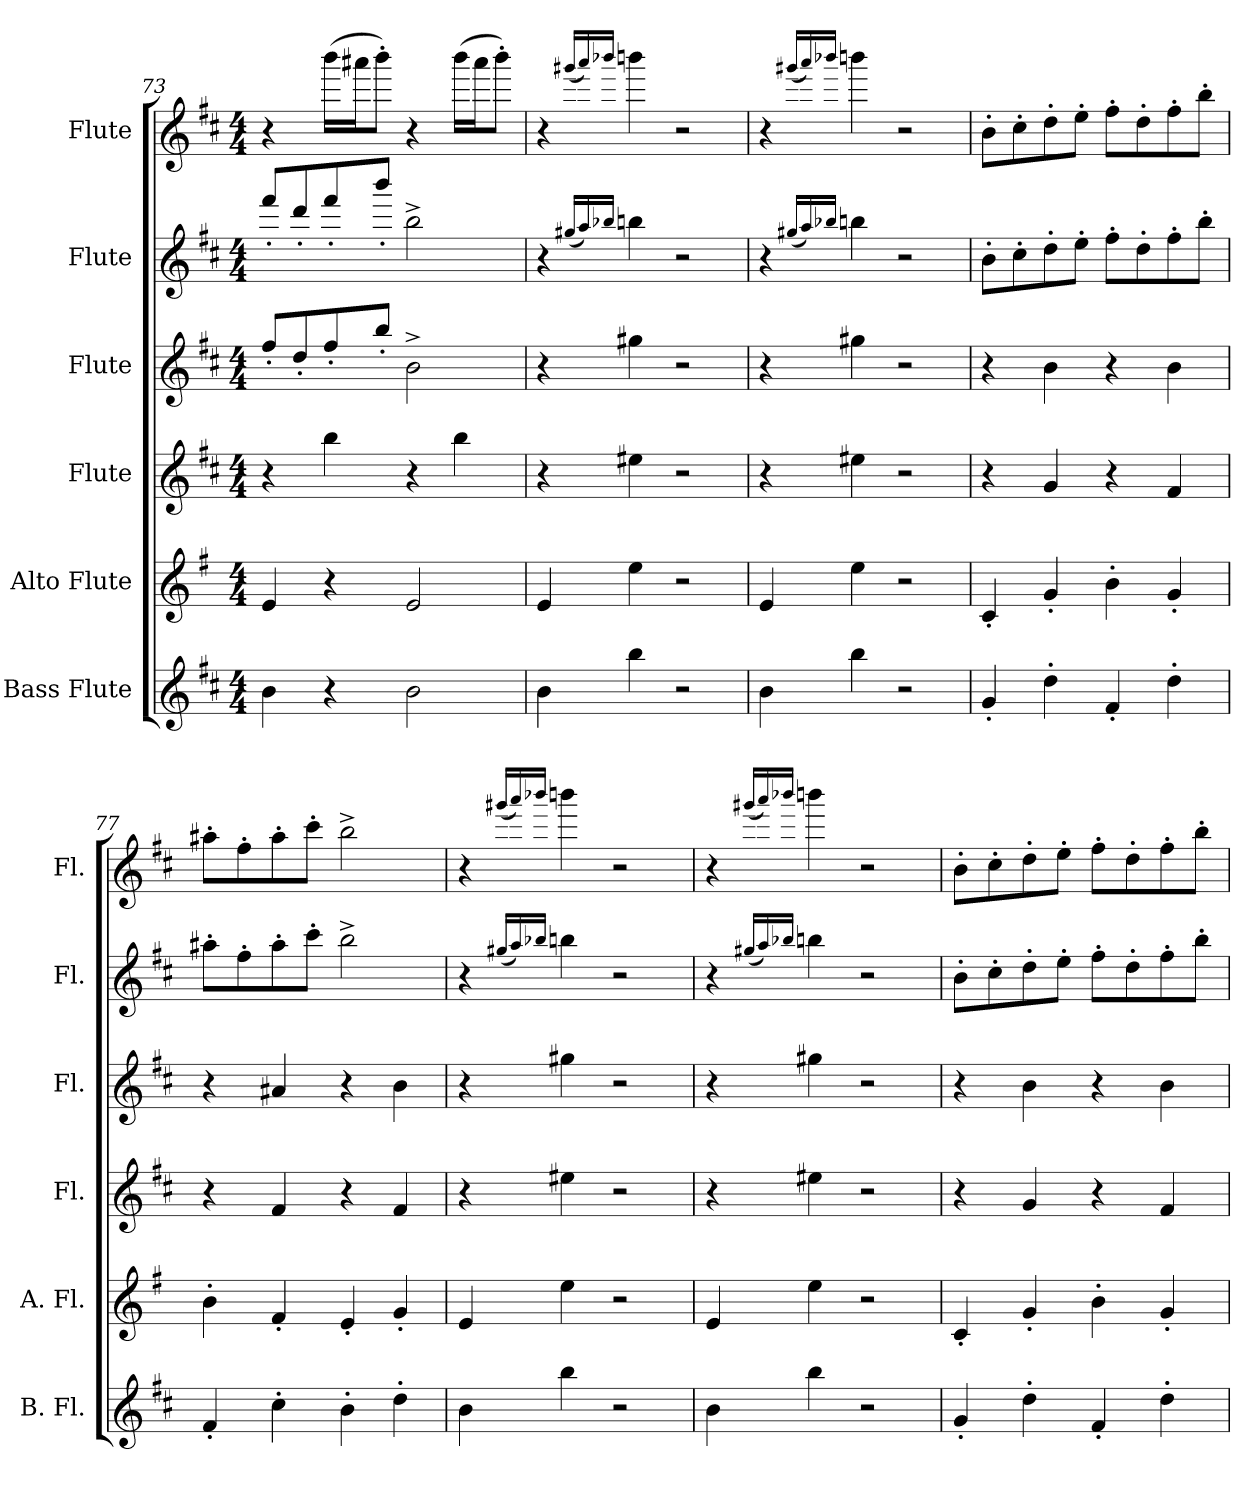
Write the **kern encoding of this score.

**kern	**kern	**kern	**kern	**kern	**kern
*part6	*part5	*part4	*part3	*part2	*part1
*staff6	*staff5	*staff4	*staff3	*staff2	*staff1
*I"Bass Flute	*I"Alto Flute	*I"Flute	*I"Flute	*I"Flute	*I"Flute
*I'B. Fl.	*I'A. Fl.	*I'Fl.	*I'Fl.	*I'Fl.	*I'Fl.
*clefG2	*clefG2	*clefG2	*clefG2	*clefG2	*clefG2
*ITrd7c12	*ITrd3c5	*	*	*	*
*k[f#c#]	*k[f#c#]	*k[f#c#]	*k[f#c#]	*k[f#c#]	*k[f#c#]
*M4/4	*M4/4	*M4/4	*M4/4	*M4/4	*M4/4
=73	=73	=73	=73	=73	=73
4B\	4B/	4r	8ff#'/L	8fff#'/L	4r
.	.	.	8dd'/	8ddd'/	.
4r	4r	4bb\	8ff#'/	8fff#'/	(>16bbb\LL
.	.	.	.	.	16aaa#X\J
.	.	.	8bb'/J	8bbb'/J	8bbb'\J)
2B\	2B/	4r	2b^\	2bb^\	4r
.	.	4bb\	.	.	(>16bbb\LL
.	.	.	.	.	16aaa#\J
.	.	.	.	.	8bbb'\J)
=74	=74	=74	=74	=74	=74
*	*	*	*	*	*MM182
4B\	4B/	4r	4r	4r	4r
.	.	.	.	(<16qgg#X/LL	(<16qggg#X/LL
.	.	.	.	16qaa/)	16qaaa/)
.	.	.	.	16qbb-X/JJ	16qbbb-X/JJ
4b\	4b\	4ee#X\	4gg#X\	4bbn\	4bbbn\
2r	2r	2r	2r	2r	2r
=75	=75	=75	=75	=75	=75
4B\	4B/	4r	4r	4r	4r
.	.	.	.	(<16qgg#X/LL	(<16qggg#X/LL
.	.	.	.	16qaa/)	16qaaa/)
.	.	.	.	16qbb-X/JJ	16qbbb-X/JJ
4b\	4b\	4ee#X\	4gg#X\	4bbn\	4bbbn\
2r	2r	2r	2r	2r	2r
!!LO:PB:g=z
=76	=76	=76	=76	=76	=76
4G'/	4G'/	4r	4r	8b'\L	8b'\L
.	.	.	.	8cc#'\	8cc#'\
4d'\	4d'/	4g/	4b\	8dd'\	8dd'\
.	.	.	.	8ee'\J	8ee'\J
4F#'/	4f#'\	4r	4r	8ff#'\L	8ff#'\L
.	.	.	.	8dd'\	8dd'\
4d'\	4d'/	4f#/	4b\	8ff#'\	8ff#'\
.	.	.	.	8bb'\J	8bb'\J
=77	=77	=77	=77	=77	=77
4F#'/	4f#'\	4r	4r	8aa#X'\L	8aa#X'\L
.	.	.	.	8ff#'\	8ff#'\
4c#'\	4c#'/	4f#/	4a#X/	8aa#'\	8aa#'\
.	.	.	.	8ccc#'\J	8ccc#'\J
4B'\	4B'/	4r	4r	2bb^\	2bb^\
4d'\	4d'/	4f#/	4b\	.	.
=78	=78	=78	=78	=78	=78
*	*	*	*	*	*MM190
4B\	4B/	4r	4r	4r	4r
.	.	.	.	(<16qgg#X/LL	(<16qggg#X/LL
.	.	.	.	16qaa/)	16qaaa/)
.	.	.	.	16qbb-X/JJ	16qbbb-X/JJ
4b\	4b\	4ee#X\	4gg#X\	4bbn\	4bbbn\
2r	2r	2r	2r	2r	2r
=79	=79	=79	=79	=79	=79
4B\	4B/	4r	4r	4r	4r
.	.	.	.	(<16qgg#X/LL	(<16qggg#X/LL
.	.	.	.	16qaa/)	16qaaa/)
.	.	.	.	16qbb-X/JJ	16qbbb-X/JJ
4b\	4b\	4ee#X\	4gg#X\	4bbn\	4bbbn\
2r	2r	2r	2r	2r	2r
=80	=80	=80	=80	=80	=80
4G'/	4G'/	4r	4r	8b'\L	8b'\L
.	.	.	.	8cc#'\	8cc#'\
4d'\	4d'/	4g/	4b\	8dd'\	8dd'\
.	.	.	.	8ee'\J	8ee'\J
4F#'/	4f#'\	4r	4r	8ff#'\L	8ff#'\L
.	.	.	.	8dd'\	8dd'\
4d'\	4d'/	4f#/	4b\	8ff#'\	8ff#'\
.	.	.	.	8bb'\J	8bb'\J
=	=	=	=	=	=
*-	*-	*-	*-	*-	*-
